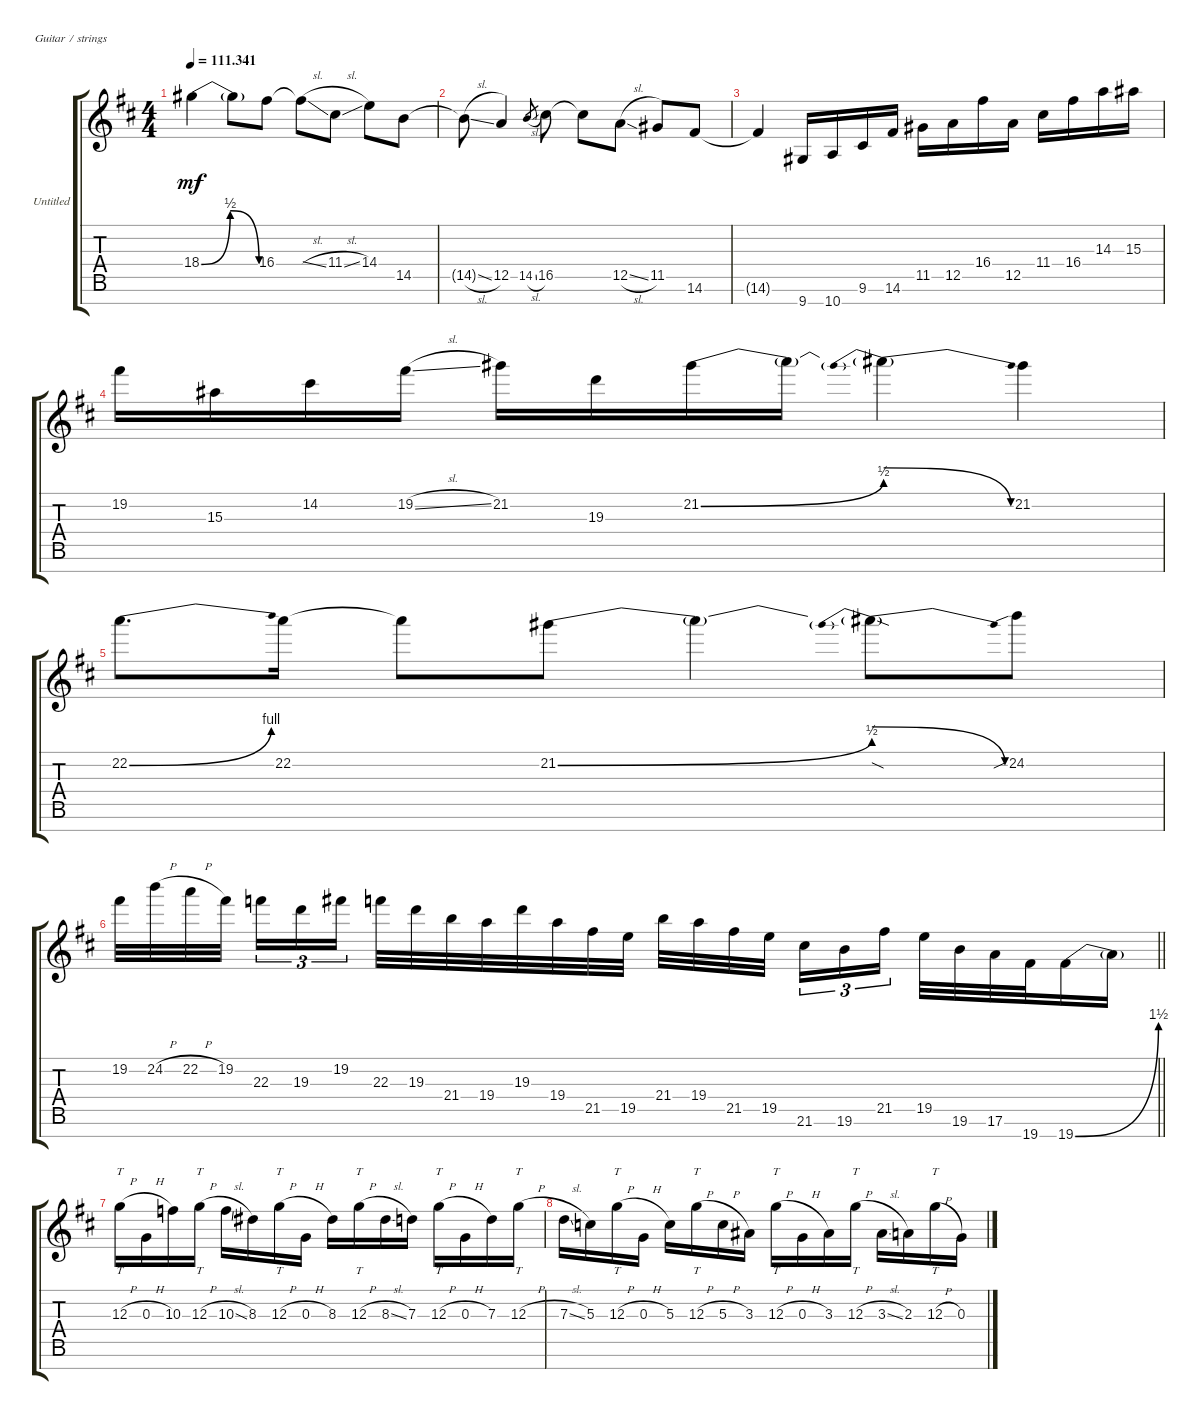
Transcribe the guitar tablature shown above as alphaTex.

\bracketExtendMode groupsimilarinstruments
\firstSystemTrackNameOrientation horizontal
\otherSystemsTrackNameOrientation horizontal
\track ("Untitled" "Untitled") {instrument overdrivenguitar}
\staff {score tabs}
\tuning (E4 B3 G3 D3 A2 E2 B1)
\ts (4 4)
\tempo
111.341
\accidentals auto
\clef g2
\ottava regular
\simile none
\ks bminor
18.4{be (bendrelease 0 0 10.2 2 20.4 2 30 0)}.4{dy mf} 18.4{t}.8 16.4.8 16.4{sl t}.8 11.4{sl}.8 14.4.8 14.5.8 |
14.5{sl t}.8 12.5.4 14.5{sl}.8{gr} 16.5.8 16.5{t}.8 12.5{sl}.8 11.5.8 14.6.8 |
14.6{t}.4 9.7.16 10.7.16 9.6.16 14.6.16 11.5.16 12.5.16 16.4.16 12.5.16 11.4.16 16.4.16 14.3.16 15.3.16 |
19.2.16 15.3.16 14.2.16 19.2{sl}.16 21.2.16 19.3.16 21.2{be (bend 0 0 15 2)}.16 21.2{t}.16 21.2{be (prebendrelease 0 4 7.199999999999999 0) t}.4 21.2.4 |
22.2{be (bend 0 0 15 4)}.8{d} 22.2.16 22.2{t}.8 21.2{be (bend 0 0 15 2)}.8 21.2{t}.4 21.2{be (prebendrelease 0 4 7.199999999999999 0) sod t}.8 24.2{sib}.8 |
\barLineRight lightlight
19.2.32 24.2{h}.32 22.2{h}.32 19.2.32 22.3.16{tu (3 2)} 19.3.16{tu (3 2)} 19.2.16{tu (3 2)} 22.3.32 19.3.32 21.4.32 19.4.32 19.3.32 19.4.32 21.5.32 19.5.32 21.4.32 19.4.32 21.5.32 19.5.32 21.6.16{tu (3 2)} 19.6.16{tu (3 2)} 21.5.16{tu (3 2)} 19.5.32 19.6.32 17.6.32 19.7.32 19.7{be (bend 0 0 15 6)}.16 19.7{t}.16 |
\section ("" "")
12.3{h}.16{tt} 0.3{h}.16 10.3.16 12.3{h}.16{tt} 10.3{sl}.16 8.3.16 12.3{h}.16{tt} 0.3{h}.16 8.3.16 12.3{h}.16{tt} 8.3{sl}.16 7.3.16 12.3{h}.16{tt} 0.3{h}.16 7.3.16 12.3{h}.16{tt} |
7.3{sl}.16 5.3.16 12.3{h}.16{tt} 0.3{h}.16 5.3.16 12.3{h}.16{tt} 5.3{h}.16 3.3.16 12.3{h}.16{tt} 0.3{h}.16 3.3.16 12.3{h}.16{tt} 3.3{sl}.16 2.3.16 12.3{h}.16{tt} 0.3{h}.16
